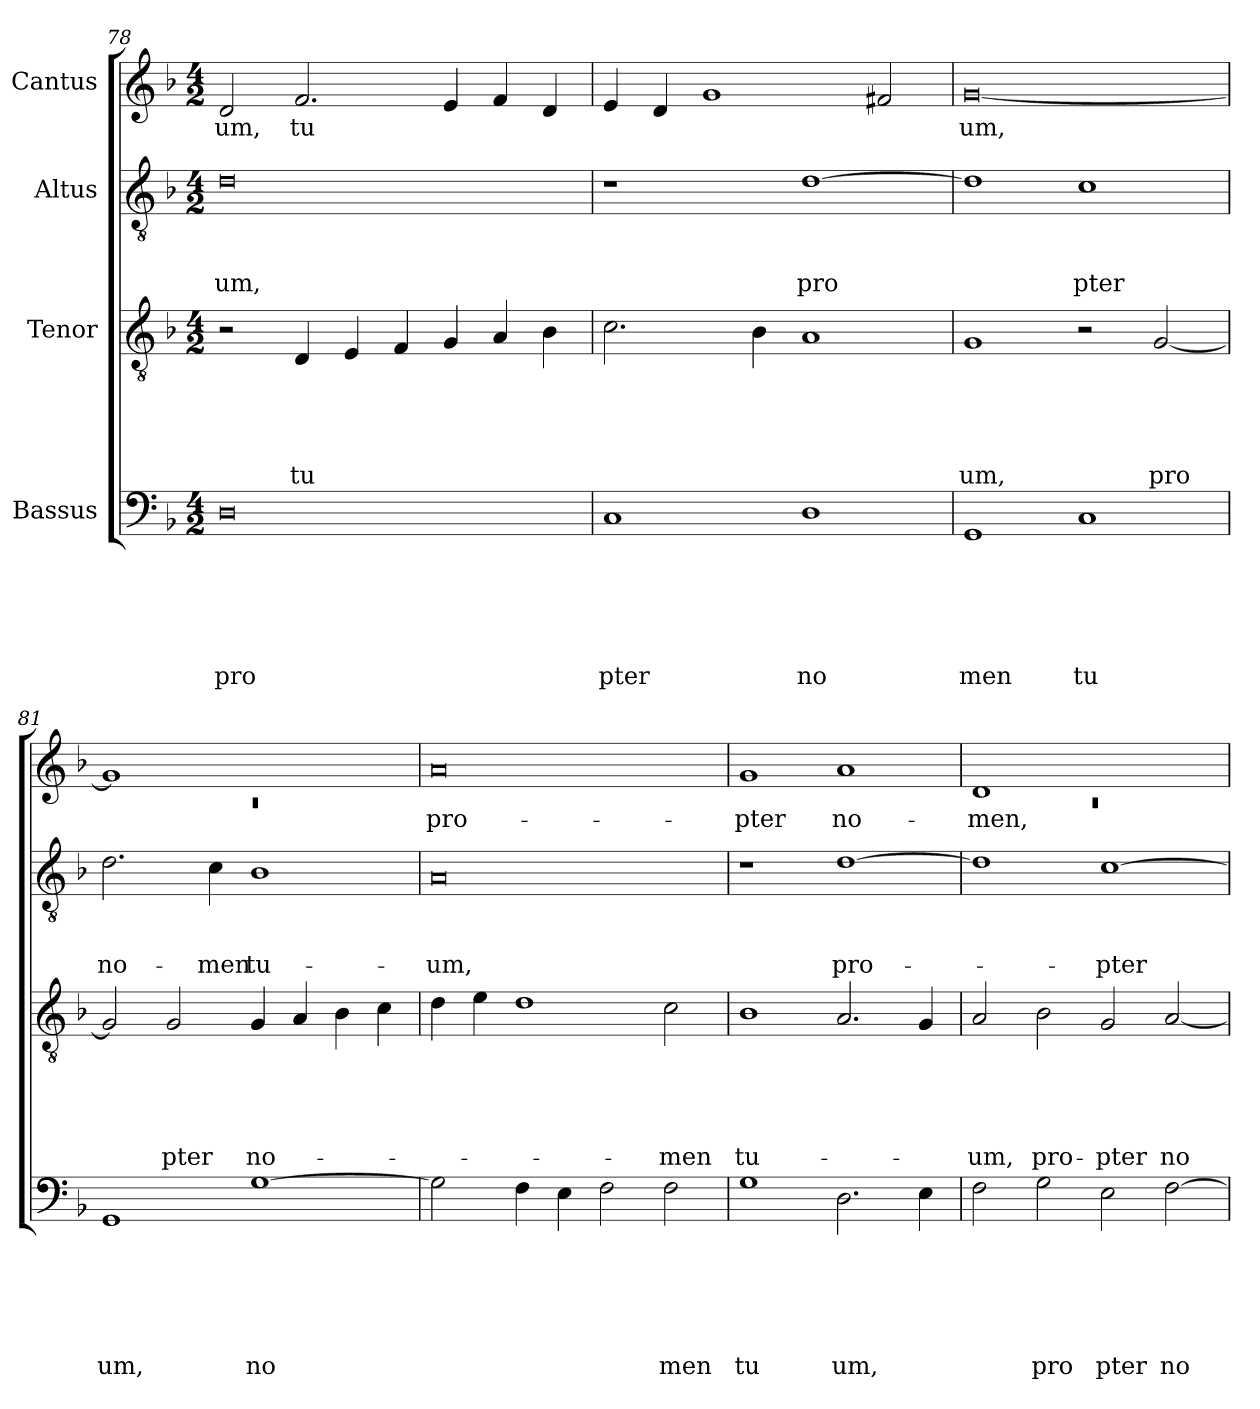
**kern	**text	**text	**text	**text	**text	**text	**kern	**text	**text	**text	**text	**text	**kern	**text	**text	**text	**kern	**text
*part4	*part4	*part4	*part4	*part4	*part4	*part4	*part3	*part3	*part3	*part3	*part3	*part3	*part2	*part2	*part2	*part2	*part1	*part1
*staff4	*staff4	*staff4	*staff4	*staff4	*staff4	*staff4	*staff3	*staff3	*staff3	*staff3	*staff3	*staff3	*staff2	*staff2	*staff2	*staff2	*staff1	*staff1
*I"Bassus	*	*	*	*	*	*	*I"Tenor	*	*	*	*	*	*I"Altus	*	*	*	*I"Cantus	*
*clefF4	*	*	*	*	*	*	*clefGv2	*	*	*	*	*	*clefGv2	*	*	*	*clefG2	*
*k[b-]	*	*	*	*	*	*	*k[b-]	*	*	*	*	*	*k[b-]	*	*	*	*k[b-]	*
*F:	*	*	*	*	*	*	*F:	*	*	*	*	*	*F:	*	*	*	*F:	*
*M4/2	*	*	*	*	*	*	*M4/2	*	*	*	*	*	*M4/2	*	*	*	*M4/2	*
=78	=78	=78	=78	=78	=78	=78	=78	=78	=78	=78	=78	=78	=78	=78	=78	=78	=78	=78
!	!	!	!	!	!	!LO:LY:b	!	!	!	!	!	!	!	!	!	!LO:LY:b	!	!LO:LY:b
0D	.	.	.	.	.	pro	2r	.	.	.	.	.	0d	.	.	-um,	2d/	um,
!	!	!	!	!	!	!	!	!	!	!	!	!LO:LY:b	!	!	!	!	!	!LO:LY:b
.	.	.	.	.	.	.	4D/	.	.	.	.	tu	.	.	.	.	2.f/	tu
.	.	.	.	.	.	.	4E/	.	.	.	.	.	.	.	.	.	.	.
.	.	.	.	.	.	.	4F/	.	.	.	.	.	.	.	.	.	.	.
.	.	.	.	.	.	.	4G/	.	.	.	.	.	.	.	.	.	4e/	.
.	.	.	.	.	.	.	4A/	.	.	.	.	.	.	.	.	.	4f/	.
.	.	.	.	.	.	.	4B-\	.	.	.	.	.	.	.	.	.	4d/	.
=79	=79	=79	=79	=79	=79	=79	=79	=79	=79	=79	=79	=79	=79	=79	=79	=79	=79	=79
!	!	!	!	!	!	!LO:LY:b	!	!	!	!	!	!	!	!	!	!	!	!
1C	.	.	.	.	.	pter	2.c\	.	.	.	.	.	1r	.	.	.	4e/	.
.	.	.	.	.	.	.	.	.	.	.	.	.	.	.	.	.	4d/	.
.	.	.	.	.	.	.	.	.	.	.	.	.	.	.	.	.	1g	.
.	.	.	.	.	.	.	4B-\	.	.	.	.	.	.	.	.	.	.	.
!	!	!	!	!	!	!LO:LY:b	!	!	!	!	!	!	!	!	!	!LO:LY:b	!	!
1D	.	.	.	.	.	no	1A	.	.	.	.	.	[>1d	.	.	pro	.	.
.	.	.	.	.	.	.	.	.	.	.	.	.	.	.	.	.	2f#/	.
=80	=80	=80	=80	=80	=80	=80	=80	=80	=80	=80	=80	=80	=80	=80	=80	=80	=80	=80
!	!	!	!	!	!	!LO:LY:b	!	!	!	!	!	!LO:LY:b	!	!	!	!	!	!LO:LY:b
1GG	.	.	.	.	.	men	1G	.	.	.	.	um,	1d]	.	.	.	[<0g	um,
!	!	!	!	!	!	!LO:LY:b	!	!	!	!	!	!	!	!	!	!LO:LY:b	!	!
1C	.	.	.	.	.	tu	2r	.	.	.	.	.	1c	.	.	pter	.	.
!	!	!	!	!	!	!	!	!	!	!	!	!LO:LY:b	!	!	!	!	!	!
.	.	.	.	.	.	.	[<2G/	.	.	.	.	pro	.	.	.	.	.	.
!!LO:LB:g=z
=81	=81	=81	=81	=81	=81	=81	=81	=81	=81	=81	=81	=81	=81	=81	=81	=81	=81	=81
*	*	*	*	*	*	*	*	*	*	*	*	*	*	*	*	*	*^	*
!	!	!	!	!	!	!LO:LY:b	!	!	!	!	!	!	!	!	!	!LO:LY:b	!	!LO:N:vis=1	!
1GG	.	.	.	.	.	um,	2G/]	.	.	.	.	.	2.d\	.	.	no-	1g]	0rc	.
!	!	!	!	!	!	!	!	!	!	!	!	!LO:LY:b	!	!	!	!	!	!	!
.	.	.	.	.	.	.	2G/	.	.	.	.	pter	.	.	.	.	.	.	.
!	!	!	!	!	!	!	!	!	!	!	!	!	!	!	!	!LO:LY:b	!	!	!
.	.	.	.	.	.	.	.	.	.	.	.	.	4c\	.	.	-men	.	.	.
!	!	!	!	!	!	!LO:LY:b	!	!	!	!	!	!LO:LY:b	!	!	!	!LO:LY:b	!	!	!
[>1G	.	.	.	.	.	no	4G/	.	.	.	.	no-	1B-	.	.	tu-	1ryy	.	.
.	.	.	.	.	.	.	4A/	.	.	.	.	.	.	.	.	.	.	.	.
.	.	.	.	.	.	.	4B-\	.	.	.	.	.	.	.	.	.	.	.	.
.	.	.	.	.	.	.	4c\	.	.	.	.	.	.	.	.	.	.	.	.
*	*	*	*	*	*	*	*	*	*	*	*	*	*	*	*	*	*v	*v	*
=82	=82	=82	=82	=82	=82	=82	=82	=82	=82	=82	=82	=82	=82	=82	=82	=82	=82	=82
!	!	!	!	!	!	!	!	!	!	!	!	!	!	!	!	!LO:LY:b	!	!LO:LY:b
2G\]	.	.	.	.	.	.	4d\	.	.	.	.	.	0A	.	.	-um,	0a	pro-
.	.	.	.	.	.	.	4e\	.	.	.	.	.	.	.	.	.	.	.
4F\	.	.	.	.	.	.	1d	.	.	.	.	.	.	.	.	.	.	.
4E\	.	.	.	.	.	.	.	.	.	.	.	.	.	.	.	.	.	.
2F\	.	.	.	.	.	.	.	.	.	.	.	.	.	.	.	.	.	.
!	!	!	!	!	!	!LO:LY:b	!	!	!	!	!	!LO:LY:b	!	!	!	!	!	!
2F\	.	.	.	.	.	men	2c\	.	.	.	.	-men	.	.	.	.	.	.
=83	=83	=83	=83	=83	=83	=83	=83	=83	=83	=83	=83	=83	=83	=83	=83	=83	=83	=83
!	!	!	!	!	!	!LO:LY:b	!	!	!	!	!	!LO:LY:b	!	!	!	!	!	!LO:LY:b
1G	.	.	.	.	.	tu	1B-	.	.	.	.	tu-	1r	.	.	.	1g	-pter
!	!	!	!	!	!	!LO:LY:b	!	!	!	!	!	!	!	!	!	!LO:LY:b	!	!LO:LY:b
2.D\	.	.	.	.	.	um,	2.A/	.	.	.	.	.	[>1d	.	.	pro-	1a	no-
4E\	.	.	.	.	.	.	4G/	.	.	.	.	.	.	.	.	.	.	.
=84	=84	=84	=84	=84	=84	=84	=84	=84	=84	=84	=84	=84	=84	=84	=84	=84	=84	=84
*	*	*	*	*	*	*	*	*	*	*	*	*	*	*	*	*	*^	*
!	!	!	!	!	!	!	!	!	!	!	!	!LO:LY:b	!	!	!	!	!	!LO:N:vis=1	!LO:LY:b
2F\	.	.	.	.	.	.	2A/	.	.	.	.	-um,	1d]	.	.	.	1d	0rc	-men,
!	!	!	!	!	!	!LO:LY:b	!	!	!	!	!	!LO:LY:b	!	!	!	!	!	!	!
2G\	.	.	.	.	.	pro	2B-\	.	.	.	.	pro-	.	.	.	.	.	.	.
!	!	!	!	!	!	!LO:LY:b	!	!	!	!	!	!LO:LY:b	!	!	!	!LO:LY:b	!	!	!
2E\	.	.	.	.	.	pter	2G/	.	.	.	.	-pter	[>1c	.	.	-pter	1ryy	.	.
!	!	!	!	!	!	!LO:LY:b	!	!	!	!	!	!LO:LY:b	!	!	!	!	!	!	!
[>2F\	.	.	.	.	.	no	[<2A/	.	.	.	.	no-	.	.	.	.	.	.	.
*	*	*	*	*	*	*	*	*	*	*	*	*	*	*	*	*	*v	*v	*
=	=	=	=	=	=	=	=	=	=	=	=	=	=	=	=	=	=	=
*-	*-	*-	*-	*-	*-	*-	*-	*-	*-	*-	*-	*-	*-	*-	*-	*-	*-	*-
